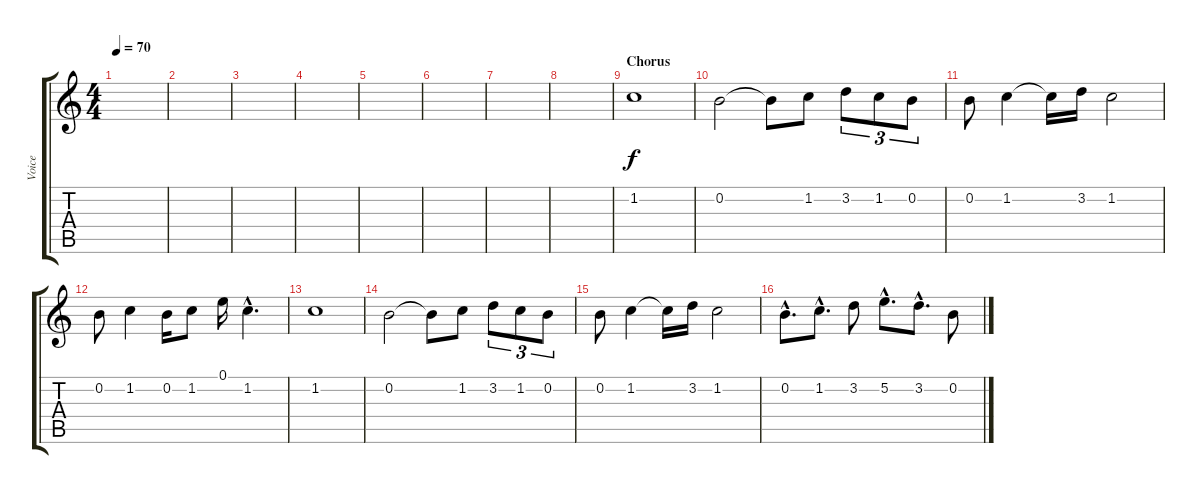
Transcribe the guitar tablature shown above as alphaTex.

\track ("Voice" "Voice") {instrument contrabass}
\staff {score tabs}
\tuning (E4 B3 G3 D3 A2 E2) {hide}
\ts (4 4)
\tempo 70
\clef g2
\ks c
|
|
|
|
|
|
|
|
\section ("" "Chorus")
1.2.1 |
0.2.2 0.2{t}.8 1.2.8 3.2.8{tu (3 2)} 1.2.8{tu (3 2)} 0.2.8{tu (3 2)} |
0.2.8 1.2.4 1.2{t}.16 3.2.16 1.2.2 |
0.2.8 1.2.4 0.2.16 1.2.8 0.1.16 1.2{hac}.4{d} |
1.2.1 |
0.2.2 0.2{t}.8 1.2.8 3.2.8{tu (3 2)} 1.2.8{tu (3 2)} 0.2.8{tu (3 2)} |
0.2.8 1.2.4 1.2{t}.16 3.2.16 1.2.2 |
0.2{hac}.8{d} 1.2{hac}.8{d} 3.2.8 5.2{hac}.8{d} 3.2{hac}.8{d} 0.2.8
